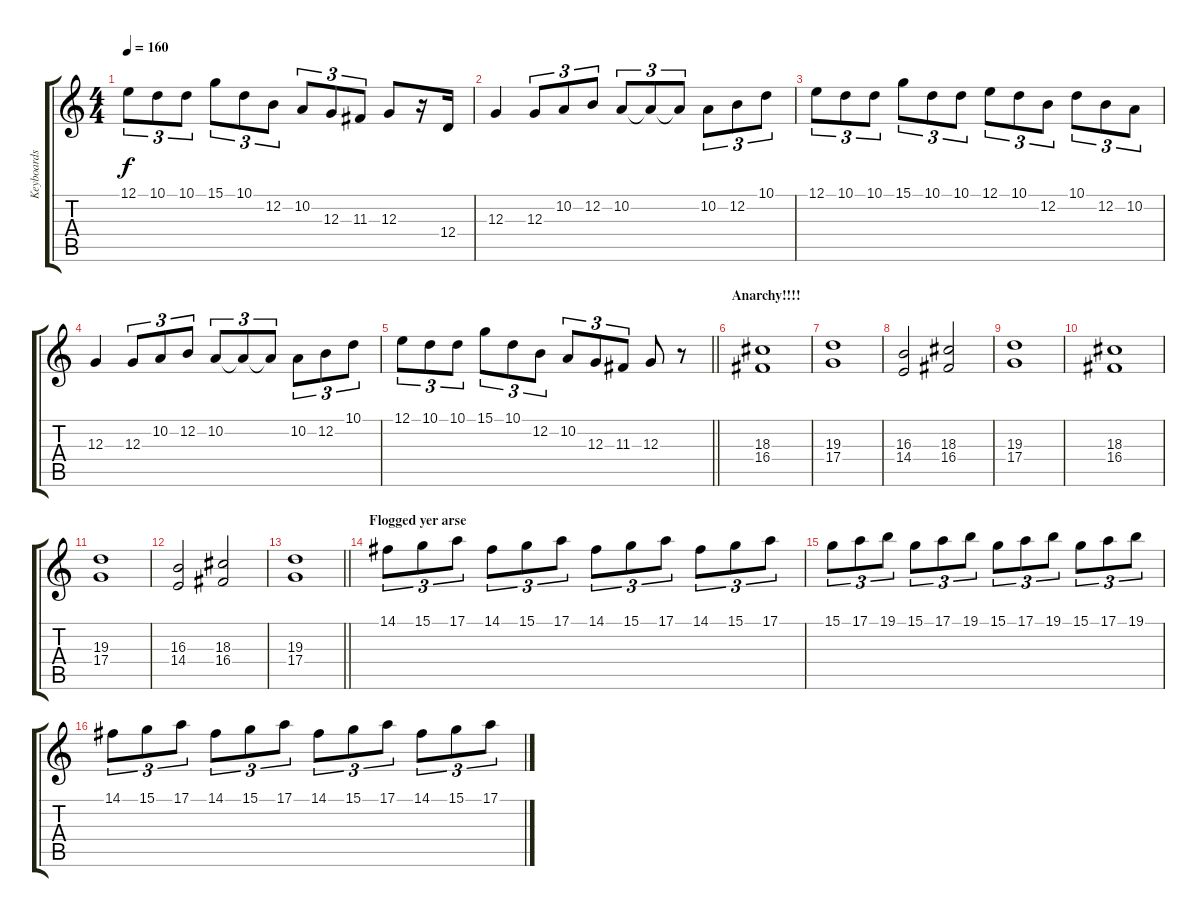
\track ("Keyboards" "Keyboards") {instrument rockorgan}
\staff {score tabs}
\tuning (E4 B3 G3 D3 A2 E2) {hide}
\ts (4 4)
\tempo 160
\clef g2
\ks c
12.1.8{tu (3 2) dy f} 10.1.8{tu (3 2)} 10.1.8{tu (3 2)} 15.1.8{tu (3 2)} 10.1.8{tu (3 2)} 12.2.8{tu (3 2)} 10.2.8{tu (3 2)} 12.3.8{tu (3 2)} 11.3.8{tu (3 2)} 12.3.8 r.16 12.4.16 |
12.3.4 12.3.8{tu (3 2)} 10.2.8{tu (3 2)} 12.2.8{tu (3 2)} 10.2.8{tu (3 2)} 10.2{t}.8{tu (3 2)} 10.2{t}.8{tu (3 2)} 10.2.8{tu (3 2)} 12.2.8{tu (3 2)} 10.1.8{tu (3 2)} |
12.1.8{tu (3 2)} 10.1.8{tu (3 2)} 10.1.8{tu (3 2)} 15.1.8{tu (3 2)} 10.1.8{tu (3 2)} 10.1.8{tu (3 2)} 12.1.8{tu (3 2)} 10.1.8{tu (3 2)} 12.2.8{tu (3 2)} 10.1.8{tu (3 2)} 12.2.8{tu (3 2)} 10.2.8{tu (3 2)} |
12.3.4 12.3.8{tu (3 2)} 10.2.8{tu (3 2)} 12.2.8{tu (3 2)} 10.2.8{tu (3 2)} 10.2{t}.8{tu (3 2)} 10.2{t}.8{tu (3 2)} 10.2.8{tu (3 2)} 12.2.8{tu (3 2)} 10.1.8{tu (3 2)} |
\barLineRight lightlight
12.1.8{tu (3 2)} 10.1.8{tu (3 2)} 10.1.8{tu (3 2)} 15.1.8{tu (3 2)} 10.1.8{tu (3 2)} 12.2.8{tu (3 2)} 10.2.8{tu (3 2)} 12.3.8{tu (3 2)} 11.3.8{tu (3 2)} 12.3.8 r.8 |
\section ("" "Anarchy!!!!")
(18.3 16.4).1 |
(19.3 17.4).1 |
(16.3 14.4).2 (18.3 16.4).2 |
(19.3 17.4).1 |
(18.3 16.4).1 |
(19.3 17.4).1 |
(16.3 14.4).2 (18.3 16.4).2 |
\barLineRight lightlight
(19.3 17.4).1 |
\section ("" "Flogged yer arse")
14.1.8{tu (3 2)} 15.1.8{tu (3 2)} 17.1.8{tu (3 2)} 14.1.8{tu (3 2)} 15.1.8{tu (3 2)} 17.1.8{tu (3 2)} 14.1.8{tu (3 2)} 15.1.8{tu (3 2)} 17.1.8{tu (3 2)} 14.1.8{tu (3 2)} 15.1.8{tu (3 2)} 17.1.8{tu (3 2)} |
15.1.8{tu (3 2)} 17.1.8{tu (3 2)} 19.1.8{tu (3 2)} 15.1.8{tu (3 2)} 17.1.8{tu (3 2)} 19.1.8{tu (3 2)} 15.1.8{tu (3 2)} 17.1.8{tu (3 2)} 19.1.8{tu (3 2)} 15.1.8{tu (3 2)} 17.1.8{tu (3 2)} 19.1.8{tu (3 2)} |
14.1.8{tu (3 2)} 15.1.8{tu (3 2)} 17.1.8{tu (3 2)} 14.1.8{tu (3 2)} 15.1.8{tu (3 2)} 17.1.8{tu (3 2)} 14.1.8{tu (3 2)} 15.1.8{tu (3 2)} 17.1.8{tu (3 2)} 14.1.8{tu (3 2)} 15.1.8{tu (3 2)} 17.1.8{tu (3 2)}
